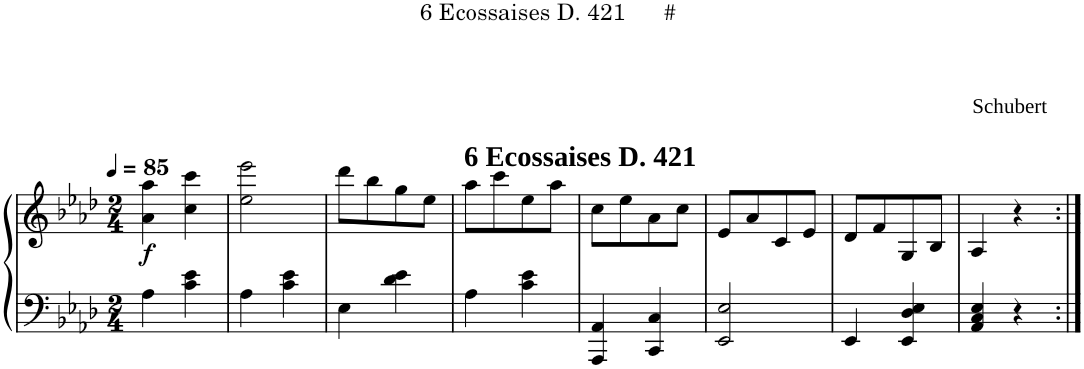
**kern	**kern	**dynam
*part1	*part1	*part1
*staff2	*staff1	*staff1/2
*I"Midi_1	*	*
*clefF4	*clefG2	*
*k[b-e-a-d-]	*k[b-e-a-d-]	*
*A-:	*A-:	*
*M2/4	*M2/4	*
*MM85	*MM85	*
=1	=1	=1
!	!	!LO:DY:b
4A-\	4a-\ 4aa-\	f
4c\ 4e-\	4cc\ 4ccc\	.
=2	=2	=2
4A-\	2ee-\ 2eee-\	.
4c\ 4e-\	.	.
=3	=3	=3
4E-\	8ddd-\L	.
.	8bb-\	.
4d-\ 4e-\	8gg\	.
.	8ee-\J	.
=4	=4	=4
!	!LO:TX:a:B:t=6 Ecossaises D. 421	!
4A-\	8aa-\L	.
.	8ccc\	.
4c\ 4e-\	8ee-\	.
.	8aa-\J	.
=5	=5	=5
4AAA-/ 4AA-/	8cc\L	.
.	8ee-\	.
4CC/ 4C/	8a-\	.
.	8cc\J	.
=6	=6	=6
2EE-/ 2E-/	8e-/L	.
.	8a-/	.
.	8c/	.
.	8e-/J	.
=7	=7	=7
!	!LO:TX:a:t=Schubert	!
4EE-/	8d-/L	.
.	8f/	.
4EE-/ 4D-/ 4E-/	8G/	.
.	8B-/J	.
=8	=8	=8
4AA-/ 4C/ 4E-/	4A-/	.
4r	4r	.
=:|!	=:|!	=:|!
*-	*-	*-
